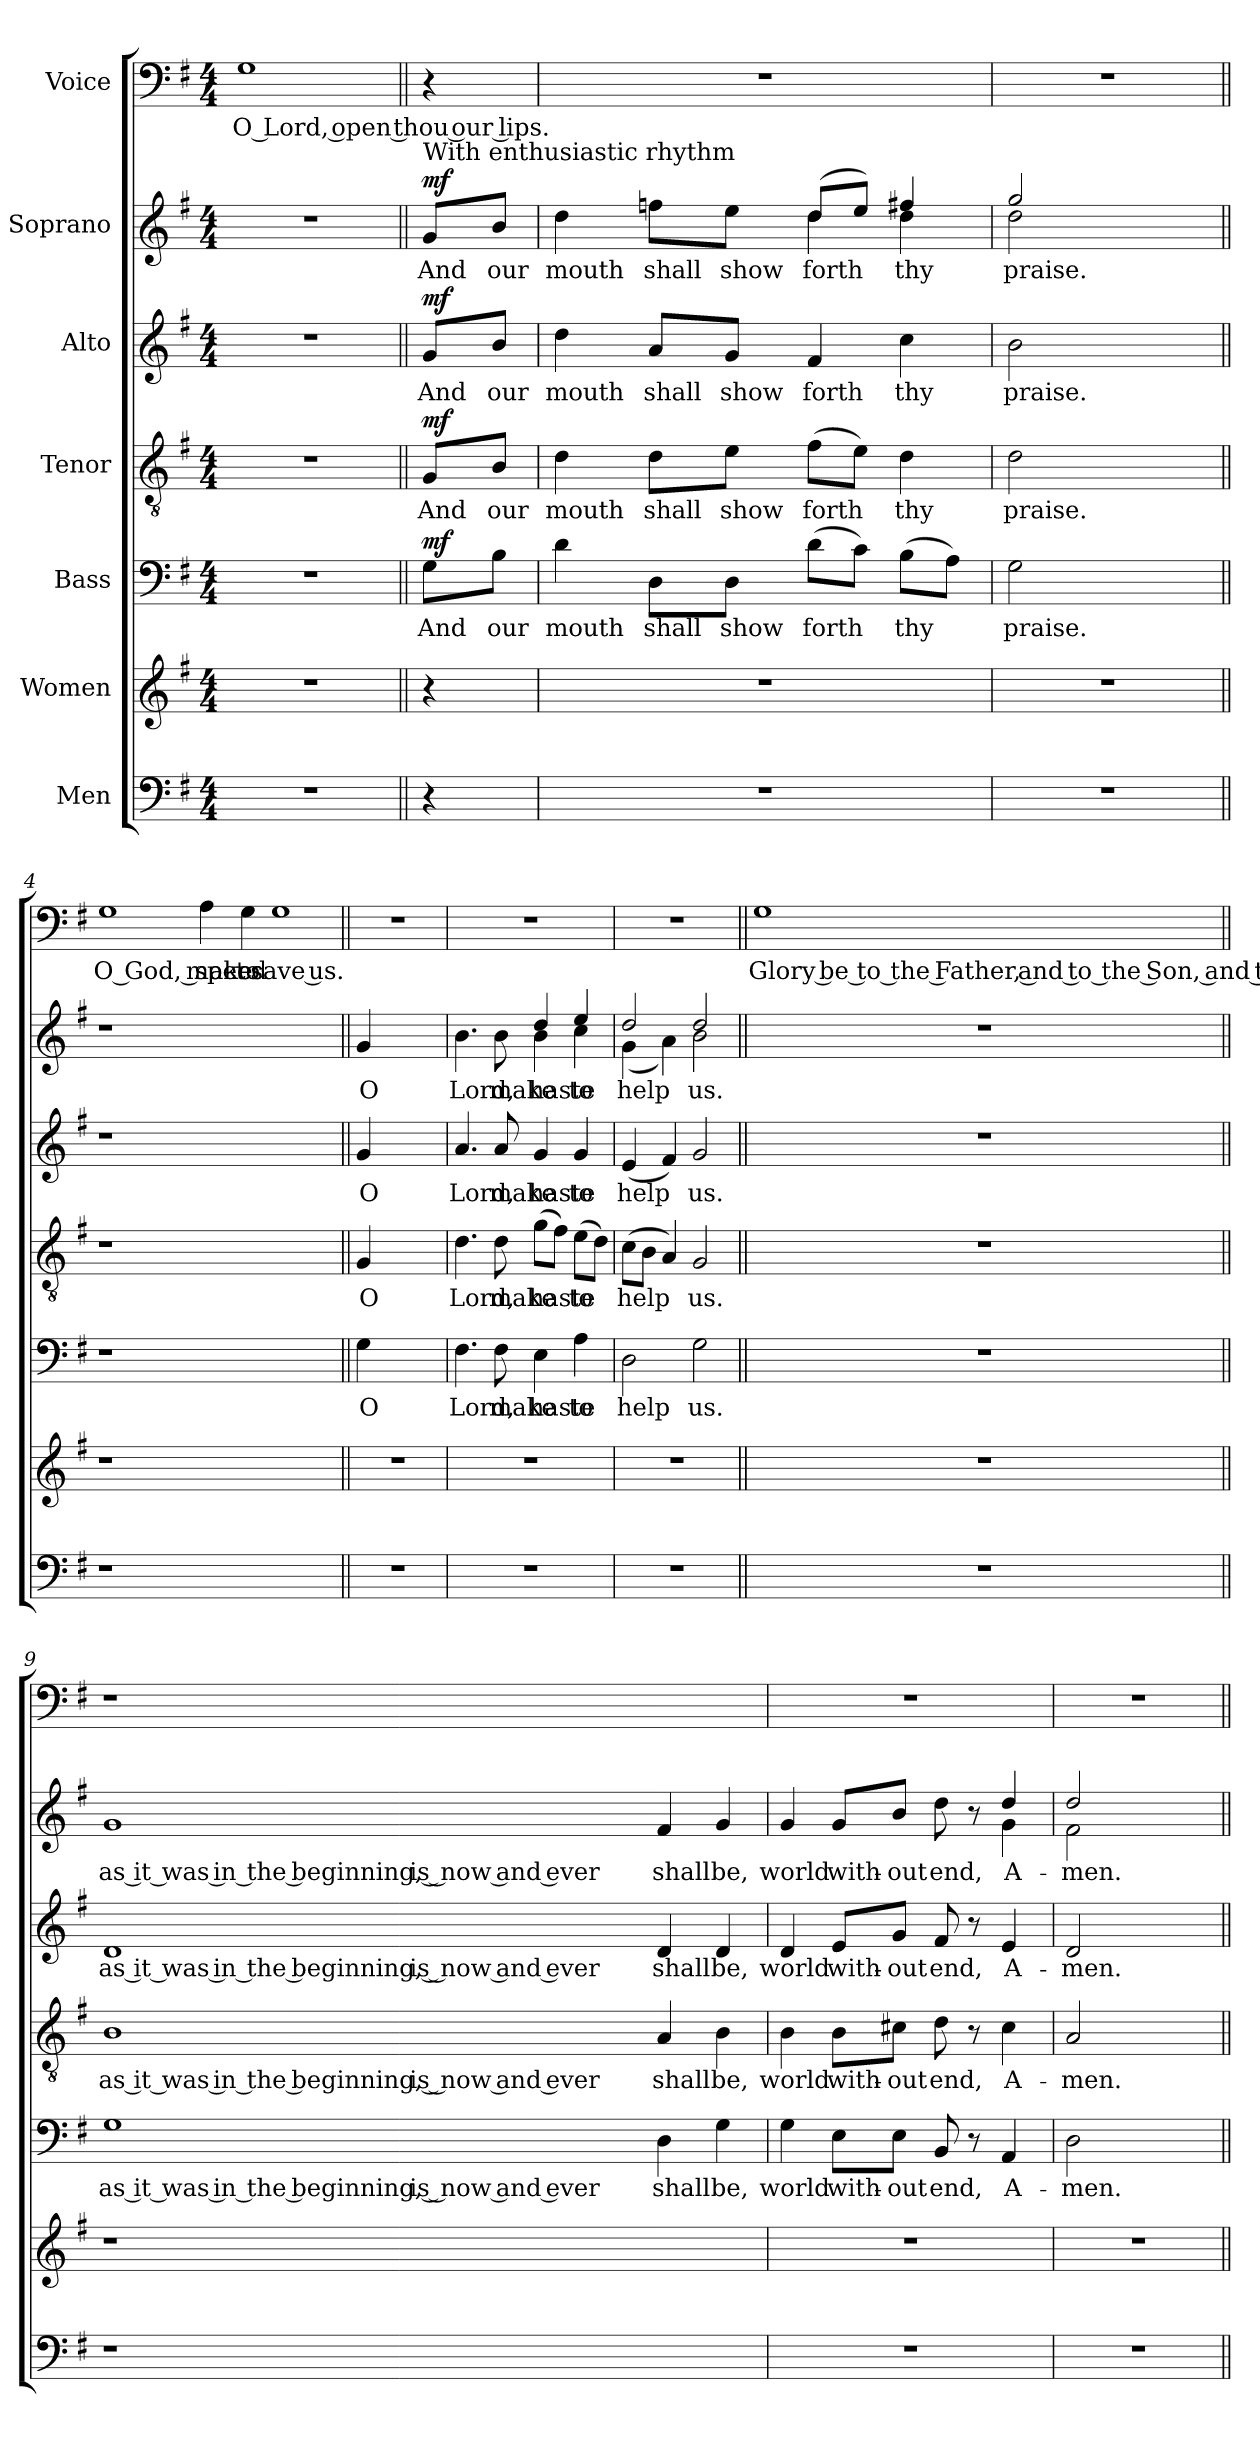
**kern	**kern	**kern	**text	**dynam	**kern	**text	**dynam	**kern	**text	**dynam	**kern	**text	**dynam	**kern	**text
*part7	*part6	*part5	*part5	*part5	*part4	*part4	*part4	*part3	*part3	*part3	*part2	*part2	*part2	*part1	*part1
*staff7	*staff6	*staff5	*staff5	*staff5	*staff4	*staff4	*staff4	*staff3	*staff3	*staff3	*staff2	*staff2	*staff2	*staff1	*staff1
*I"Men	*I"Women	*I"Bass	*	*	*I"Tenor	*	*	*I"Alto	*	*	*I"Soprano	*	*	*I"Voice	*
*stria5	*stria5	*stria5	*	*	*stria5	*	*	*stria5	*	*	*stria5	*	*	*	*
*clefF4	*clefG2	*clefF4	*	*	*clefGv2	*	*	*clefG2	*	*	*clefG2	*	*	*clefF4	*
*k[f#]	*k[f#]	*k[f#]	*	*	*k[f#]	*	*	*k[f#]	*	*	*k[f#]	*	*	*k[f#]	*
*M4/4	*M4/4	*M4/4	*	*	*M4/4	*	*	*M4/4	*	*	*M4/4	*	*	*M4/4	*
=1	=1	=1	=1	=1	=1	=1	=1	=1	=1	=1	=1	=1	=1	=1	=1
!	!	!	!	!	!	!	!	!	!	!	!	!	!	!	!LO:LY:b
1r	1r	1r	.	.	1r	.	.	1r	.	.	1r	.	.	1G	O Lord, open thou our lips.
!!LO:LB:g=z
=1X1||	=1X1||	=1X1||	=1X1||	=1X1||	=1X1||	=1X1||	=1X1||	=1X1||	=1X1||	=1X1||	=1X1||	=1X1||	=1X1||	=1X1||	=1X1||
!	!	!	!	!	!	!	!	!	!	!	!LO:TX:a:t=With enthusiastic rhythm	!	!	!	!
!	!	!	!LO:LY:b	!LO:DY:a	!	!LO:LY:b	!LO:DY:a	!	!LO:LY:b	!LO:DY:a	!	!LO:LY:b	!LO:DY:a	!	!
4r	4r	8G\L	And	mf	8G/L	And	mf	8g/L	And	mf	8g/L	And	mf	4r	.
!	!	!	!LO:LY:b	!	!	!LO:LY:b	!	!	!LO:LY:b	!	!	!LO:LY:b	!	!	!
.	.	8B\J	our	.	8B/J	our	.	8b/J	our	.	8b/J	our	.	.	.
=2	=2	=2	=2	=2	=2	=2	=2	=2	=2	=2	=2	=2	=2	=2	=2
!	!	!	!LO:LY:b	!	!	!LO:LY:b	!	!	!LO:LY:b	!	!	!LO:LY:b	!	!	!
*	*	*	*	*	*	*	*	*	*	*	*^	*	*	*	*
1r	1r	4d\	mouth	.	4d\	mouth	.	4dd\	mouth	.	4dd\	2ryy	mouth	.	1r	.
!	!	!	!LO:LY:b	!	!	!LO:LY:b	!	!	!LO:LY:b	!	!	!	!LO:LY:b	!	!	!
.	.	8D\L	shall	.	8d\L	shall	.	8a/L	shall	.	8ffn\L	.	shall	.	.	.
!	!	!	!LO:LY:b	!	!	!LO:LY:b	!	!	!LO:LY:b	!	!	!	!LO:LY:b	!	!	!
.	.	8D\J	show	.	8e\J	show	.	8g/J	show	.	8ee\J	.	show	.	.	.
!	!	!	!LO:LY:b	!	!	!LO:LY:b	!	!	!LO:LY:b	!	!	!	!LO:LY:b	!	!	!
.	.	(8d\L	forth	.	(8f#\L	forth	.	4f#/	forth	.	(8dd/L	4dd\	forth	.	.	.
.	.	8c\J)	.	.	8e\J)	.	.	.	.	.	8ee/J)	.	.	.	.	.
!	!	!	!LO:LY:b	!	!	!LO:LY:b	!	!	!LO:LY:b	!	!	!	!LO:LY:b	!	!	!
.	.	(8B\L	thy	.	4d\	thy	.	4cc\	thy	.	4ff#X/	4dd\	thy	.	.	.
.	.	8A\J)	.	.	.	.	.	.	.	.	.	.	.	.	.	.
=3	=3	=3	=3	=3	=3	=3	=3	=3	=3	=3	=3	=3	=3	=3	=3	=3
!	!	!	!LO:LY:b	!	!	!LO:LY:b	!	!	!LO:LY:b	!	!	!	!LO:LY:b	!	!	!
1r	1r	2G\	praise.	.	2d\	praise.	.	2b\	praise.	.	2gg/	2dd\	praise.	.	1r	.
.	.	2ryy	.	.	2ryy	.	.	2ryy	.	.	2ryy	2ryy	.	.	.	.
!!LO:LB:g=z
=4||	=4||	=4||	=4||	=4||	=4||	=4||	=4||	=4||	=4||	=4||	=4||	=4||	=4||	=4||	=4||	=4||
!	!	!	!	!	!	!	!	!	!	!	!	!	!	!	!	!LO:LY:b
*	*	*	*	*	*	*	*	*	*	*	*v	*v	*	*	*	*
1r	1r	1r	.	.	1r	.	.	1r	.	.	1r	.	.	1G	O God, make
!	!	!	!	!	!	!	!	!	!	!	!	!	!	!	!LO:LY:b
1.ryy	1.ryy	1.ryy	.	.	1.ryy	.	.	1.ryy	.	.	1.ryy	.	.	4A\	speed
!	!	!	!	!	!	!	!	!	!	!	!	!	!	!	!LO:LY:b
.	.	.	.	.	.	.	.	.	.	.	.	.	.	4G\	to
!	!	!	!	!	!	!	!	!	!	!	!	!	!	!	!LO:LY:b
.	.	.	.	.	.	.	.	.	.	.	.	.	.	1G	save us.
!!LO:LB:g=z
=5||	=5||	=5||	=5||	=5||	=5||	=5||	=5||	=5||	=5||	=5||	=5||	=5||	=5||	=5||	=5||
!	!	!	!LO:LY:b	!	!	!LO:LY:b	!	!	!LO:LY:b	!	!	!LO:LY:b	!	!	!
1r	1r	4G\	O	.	4G/	O	.	4g/	O	.	4g/	O	.	1r	.
.	.	2.ryy	.	.	2.ryy	.	.	2.ryy	.	.	2.ryy	.	.	.	.
=6	=6	=6	=6	=6	=6	=6	=6	=6	=6	=6	=6	=6	=6	=6	=6
!	!	!	!LO:LY:b	!	!	!LO:LY:b	!	!	!LO:LY:b	!	!	!LO:LY:b	!	!	!
*	*	*	*	*	*	*	*	*	*	*	*^	*	*	*	*
1r	1r	4.F#\	Lord,	.	4.d\	Lord,	.	4.a/	Lord,	.	4.b\	2ryy	Lord,	.	1r	.
!	!	!	!LO:LY:b	!	!	!LO:LY:b	!	!	!LO:LY:b	!	!	!	!LO:LY:b	!	!	!
.	.	8F#\	make	.	8d\	make	.	8a/	make	.	8b\	.	make	.	.	.
!	!	!	!LO:LY:b	!	!	!LO:LY:b	!	!	!LO:LY:b	!	!	!	!LO:LY:b	!	!	!
.	.	4E\	haste	.	(8g\L	haste	.	4g/	haste	.	4dd/	4b\	haste	.	.	.
.	.	.	.	.	8f#\J)	.	.	.	.	.	.	.	.	.	.	.
!	!	!	!LO:LY:b	!	!	!LO:LY:b	!	!	!LO:LY:b	!	!	!	!LO:LY:b	!	!	!
.	.	4A\	to	.	(8e\L	to	.	4g/	to	.	4ee/	4cc\	to	.	.	.
.	.	.	.	.	8d\J)	.	.	.	.	.	.	.	.	.	.	.
=7	=7	=7	=7	=7	=7	=7	=7	=7	=7	=7	=7	=7	=7	=7	=7	=7
!	!	!	!LO:LY:b	!	!	!LO:LY:b	!	!	!LO:LY:b	!	!	!	!LO:LY:b	!	!	!
1r	1r	2D\	help	.	(8c\L	help	.	(4e/	help	.	2dd/	(4g\	help	.	1r	.
.	.	.	.	.	8B\J	.	.	.	.	.	.	.	.	.	.	.
.	.	.	.	.	4A/)	.	.	4f#/)	.	.	.	4a\)	.	.	.	.
!	!	!	!LO:LY:b	!	!	!LO:LY:b	!	!	!LO:LY:b	!	!	!	!LO:LY:b	!	!	!
.	.	2G\	us.	.	2G/	us.	.	2g/	us.	.	2dd/	2b\	us.	.	.	.
!!LO:PB:g=z
=8||	=8||	=8||	=8||	=8||	=8||	=8||	=8||	=8||	=8||	=8||	=8||	=8||	=8||	=8||	=8||	=8||
!	!	!	!	!	!	!	!	!	!	!	!	!	!	!	!	!LO:LY:b
*	*	*	*	*	*	*	*	*	*	*	*v	*v	*	*	*	*
1r	1r	1r	.	.	1r	.	.	1r	.	.	1r	.	.	1G	Glory be to the Father, and to the Son, and to the Holy Ghost:
!!LO:LB:g=z
=9||	=9||	=9||	=9||	=9||	=9||	=9||	=9||	=9||	=9||	=9||	=9||	=9||	=9||	=9||	=9||
!	!	!	!LO:LY:b	!	!	!LO:LY:b	!	!	!LO:LY:b	!	!	!LO:LY:b	!	!	!
1r	1r	1G	as it was in the beginning, is now and ever	.	1B	as it was in the beginning, is now and ever	.	1d	as it was in the beginning, is now and ever	.	1g	as it was in the beginning, is now and ever	.	1r	.
!	!	!	!LO:LY:b	!	!	!LO:LY:b	!	!	!LO:LY:b	!	!	!LO:LY:b	!	!	!
2ryy	2ryy	4D\	shall	.	4A/	shall	.	4d/	shall	.	4f#/	shall	.	2ryy	.
!	!	!	!LO:LY:b	!	!	!LO:LY:b	!	!	!LO:LY:b	!	!	!LO:LY:b	!	!	!
.	.	4G\	be,	.	4B\	be,	.	4d/	be,	.	4g/	be,	.	.	.
=10	=10	=10	=10	=10	=10	=10	=10	=10	=10	=10	=10	=10	=10	=10	=10
!	!	!	!LO:LY:b	!	!	!LO:LY:b	!	!	!LO:LY:b	!	!	!LO:LY:b	!	!	!
*	*	*	*	*	*	*	*	*	*	*	*^	*	*	*	*
1r	1r	4G\	world	.	4B\	world	.	4d/	world	.	4g/	2.ryy	world	.	1r	.
!	!	!	!LO:LY:b	!	!	!LO:LY:b	!	!	!LO:LY:b	!	!	!	!LO:LY:b	!	!	!
.	.	8E\L	with-	.	8B\L	with-	.	8e/L	with-	.	8g/L	.	with-	.	.	.
!	!	!	!LO:LY:b	!	!	!LO:LY:b	!	!	!LO:LY:b	!	!	!	!LO:LY:b	!	!	!
.	.	8E\J	-out	.	8c#X\J	-out	.	8g/J	-out	.	8b/J	.	-out	.	.	.
!	!	!	!LO:LY:b	!	!	!LO:LY:b	!	!	!LO:LY:b	!	!	!	!LO:LY:b	!	!	!
.	.	8BB/	end,	.	8d\	end,	.	8f#/	end,	.	8dd\	.	end,	.	.	.
.	.	8r	.	.	8r	.	.	8r	.	.	8r	.	.	.	.	.
!	!	!	!LO:LY:b	!	!	!LO:LY:b	!	!	!LO:LY:b	!	!	!	!LO:LY:b	!	!	!
.	.	4AA/	A-	.	4c#\	A-	.	4e/	A-	.	4dd/	4g\	A-	.	.	.
=11	=11	=11	=11	=11	=11	=11	=11	=11	=11	=11	=11	=11	=11	=11	=11	=11
!	!	!	!LO:LY:b	!	!	!LO:LY:b	!	!	!LO:LY:b	!	!	!	!LO:LY:b	!	!	!
1r	1r	2D\	-men.	.	2A/	-men.	.	2d/	-men.	.	2dd/	2f#\	-men.	.	1r	.
.	.	2ryy	.	.	2ryy	.	.	2ryy	.	.	2ryy	2ryy	.	.	.	.
*	*	*	*	*	*	*	*	*	*	*	*v	*v	*	*	*	*
=||	=||	=||	=||	=||	=||	=||	=||	=||	=||	=||	=||	=||	=||	=||	=||
*-	*-	*-	*-	*-	*-	*-	*-	*-	*-	*-	*-	*-	*-	*-	*-
